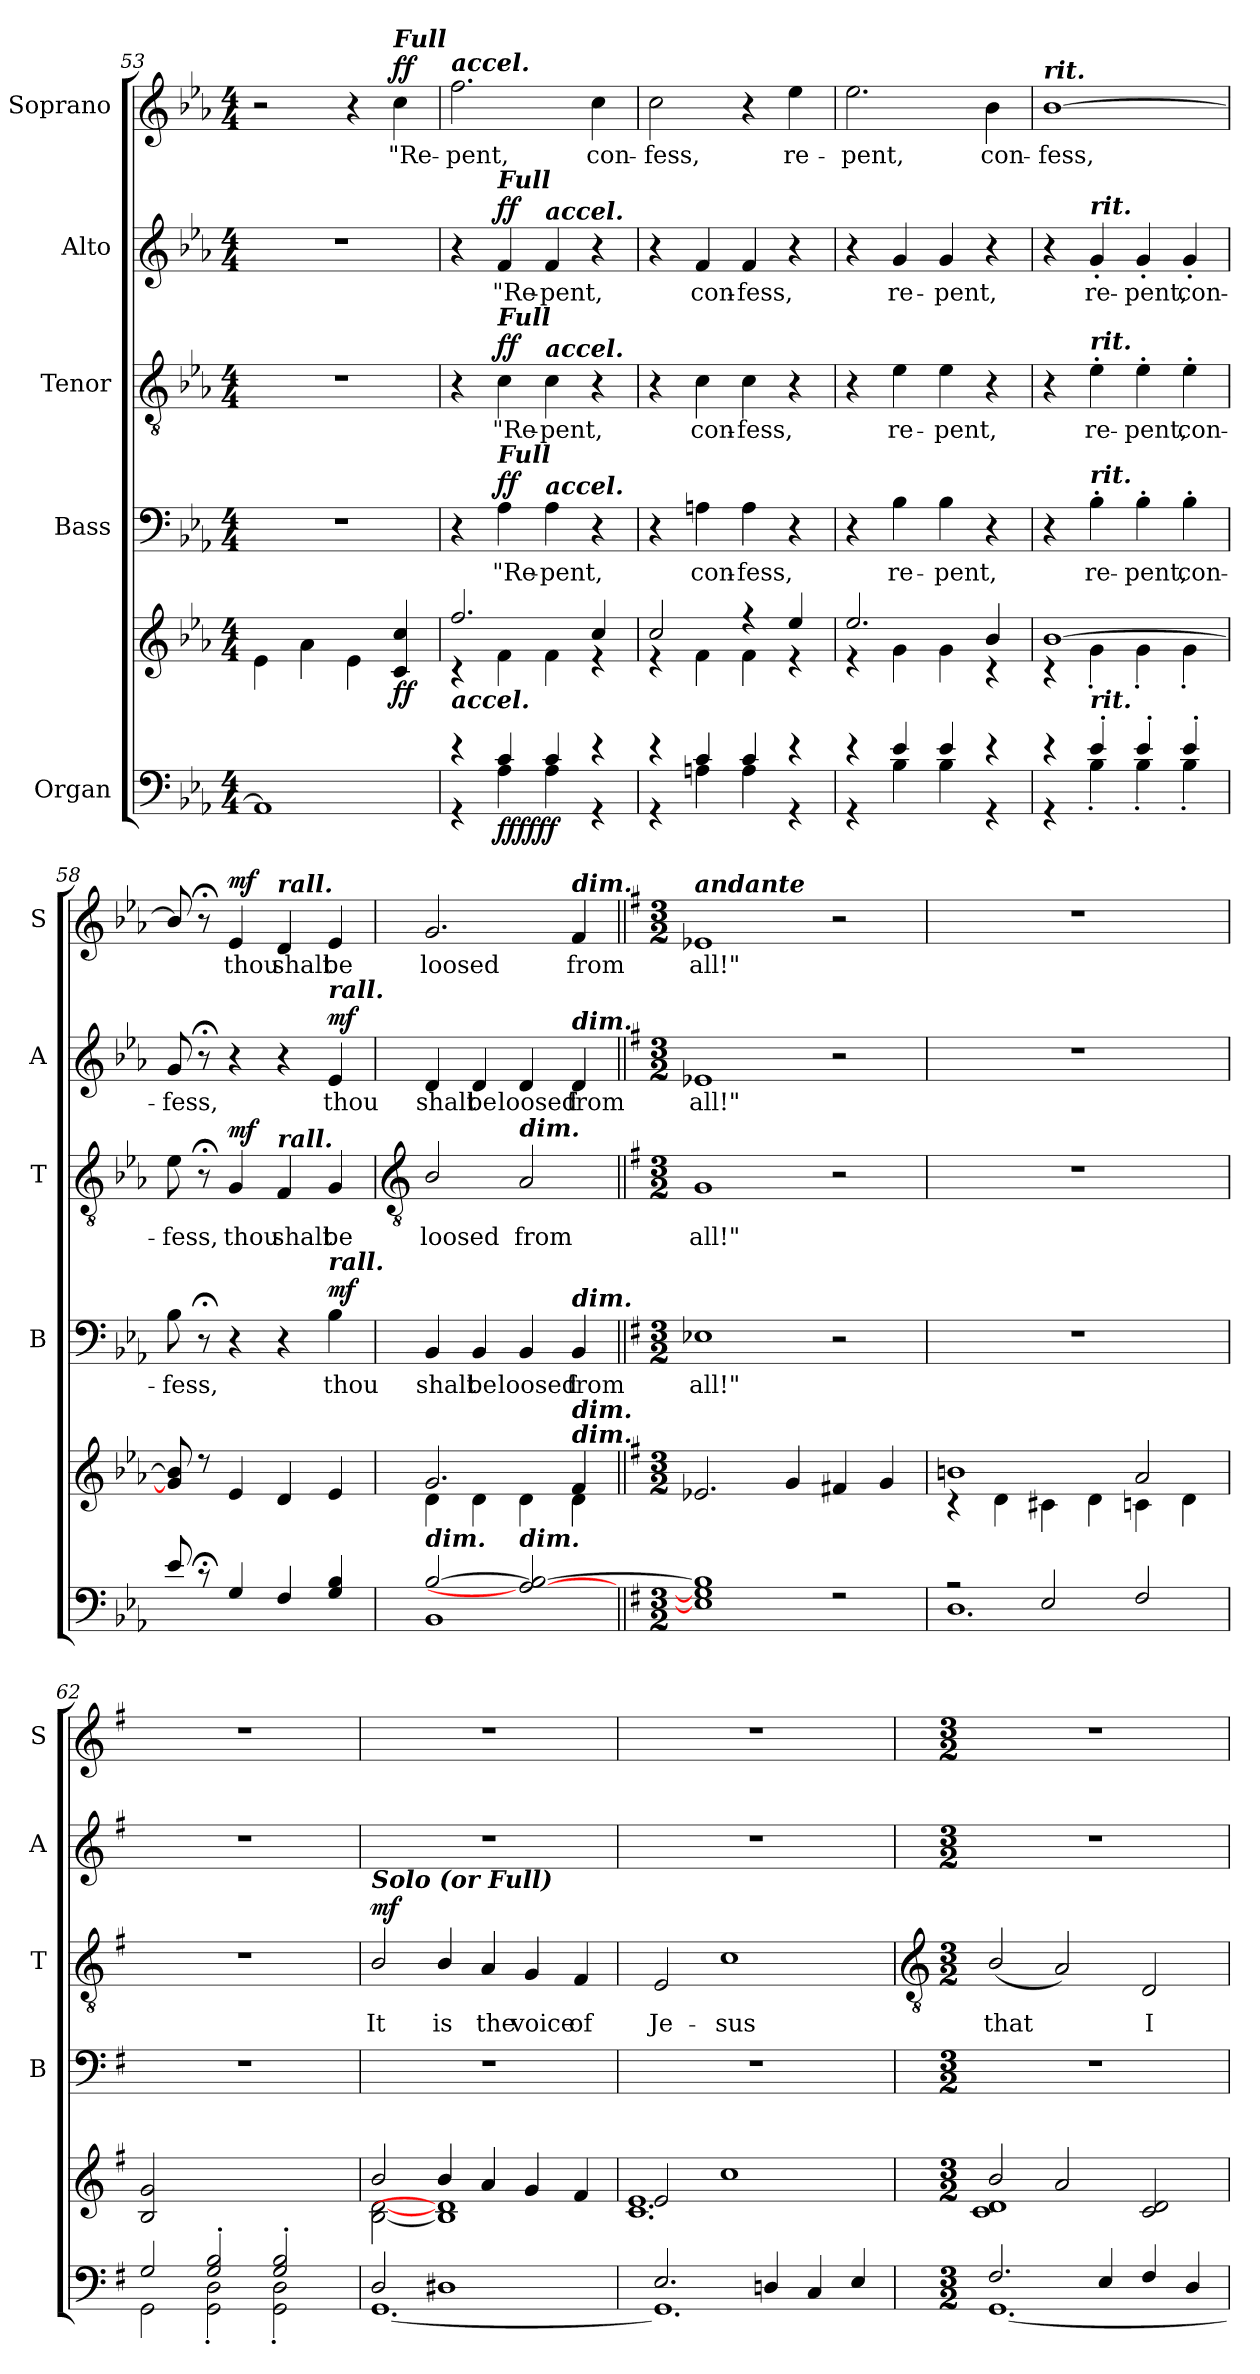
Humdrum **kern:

**kern	**kern	**dynam	**kern	**text	**dynam	**kern	**text	**dynam	**kern	**text	**dynam	**kern	**text	**dynam
*part5	*part5	*part5	*part4	*part4	*part4	*part3	*part3	*part3	*part2	*part2	*part2	*part1	*part1	*part1
*staff6	*staff5	*staff5/6	*staff4	*staff4	*staff4	*staff3	*staff3	*staff3	*staff2	*staff2	*staff2	*staff1	*staff1	*staff1
*I"Organ	*	*	*I"Bass	*	*	*I"Tenor	*	*	*I"Alto	*	*	*I"Soprano	*	*
*	*	*	*I'B	*	*	*I'T	*	*	*I'A	*	*	*I'S	*	*
!!LO:LB:g=z
*clefF4	*clefG2	*	*clefF4	*	*	*clefGv2	*	*	*clefG2	*	*	*clefG2	*	*
*k[b-e-a-]	*k[b-e-a-]	*	*k[b-e-a-]	*	*	*k[b-e-a-]	*	*	*k[b-e-a-]	*	*	*k[b-e-a-]	*	*
*E-:	*E-:	*	*E-:	*	*	*E-:	*	*	*E-:	*	*	*E-:	*	*
*M4/4	*M4/4	*	*M4/4	*	*	*M4/4	*	*	*M4/4	*	*	*M4/4	*	*
=53	=53	=53	=53	=53	=53	=53	=53	=53	=53	=53	=53	=53	=53	=53
*^	*^	*	*	*	*	*	*	*	*	*	*	*	*	*
1ryy	1AA-\]	2.ryy	4e-\	.	1r	.	.	1r	.	.	1r	.	.	2r	.	.
.	.	.	4a-\	.	.	.	.	.	.	.	.	.	.	.	.	.
.	.	.	4e-\	.	.	.	.	.	.	.	.	.	.	4r	.	.
!	!	!	!	!	!	!	!	!	!	!	!	!	!	!LO:TX:a:Bi:t=Full	!	!
!	!	!	!	!LO:DY:b	!	!	!	!	!	!	!	!	!	!	!LO:LY:b	!LO:DY:b
.	.	4c/ 4cc/	4ryy	ff	.	.	.	.	.	.	.	.	.	4cc	"Re-	ff
=54	=54	=54	=54	=54	=54	=54	=54	=54	=54	=54	=54	=54	=54	=54	=54	=54
!	!	!	!	!	!	!	!	!	!	!	!	!	!	!LO:TX:a:Bi:t=accel.	!	!
!	!	!LO:TX:b:Bi:t=accel.	!	!	!	!	!	!	!	!	!	!	!	!	!	!
!	!	!	!	!	!	!	!	!	!	!	!	!	!	!	!LO:LY:b	!
4r	4r	2.ff/	4r	.	4r	.	.	4r	.	.	4r	.	.	2.ff	-pent,	.
!	!	!	!	!	!	!	!	!	!	!	!LO:TX:a:Bi:t=Full	!	!	!	!	!
!	!	!	!	!	!	!	!	!LO:TX:a:Bi:t=Full	!	!	!	!	!	!	!	!
!	!	!	!	!	!LO:TX:a:Bi:t=Full	!	!	!	!	!	!	!	!	!	!	!
!	!	!	!	!LO:DY:b=2	!	!LO:LY:b	!	!	!LO:LY:b	!	!	!LO:LY:b	!	!	!	!
!	!	!	!	!LO:DY:n=1:b=2	!	!	!	!	!	!	!	!	!	!	!	!
!	!	!	!	!LO:DY:n=2:b	!	!	!LO:DY:b	!	!	!LO:DY:b	!	!	!LO:DY:b	!	!	!
4c/	4A-\	.	4f\	ff ff ff	4A-	"Re-	ff	4c	"Re-	ff	4f	"Re-	ff	.	.	.
!	!	!	!	!	!	!	!	!	!	!	!LO:TX:a:Bi:t=accel.	!	!	!	!	!
!	!	!	!	!	!	!	!	!LO:TX:a:Bi:t=accel.	!	!	!	!	!	!	!	!
!	!	!	!	!	!LO:TX:a:Bi:t=accel.	!	!	!	!	!	!	!	!	!	!	!
!	!	!	!	!	!	!LO:LY:b	!	!	!LO:LY:b	!	!	!LO:LY:b	!	!	!	!
4c/	4A-\	.	4f\	.	4A-	-pent,	.	4c	-pent,	.	4f	-pent,	.	.	.	.
!	!	!	!	!	!	!	!	!	!	!	!	!	!	!	!LO:LY:b	!
4r	4r	4cc/	4r	.	4r	.	.	4r	.	.	4r	.	.	4cc	con-	.
=55	=55	=55	=55	=55	=55	=55	=55	=55	=55	=55	=55	=55	=55	=55	=55	=55
!	!	!	!	!	!	!	!	!	!	!	!	!	!	!	!LO:LY:b	!
4r	4r	2cc/	4r	.	4r	.	.	4r	.	.	4r	.	.	2cc	-fess,	.
!	!	!	!	!	!	!LO:LY:b	!	!	!LO:LY:b	!	!	!LO:LY:b	!	!	!	!
4c/	4An\	.	4f\	.	4An	con-	.	4c	con-	.	4f	con-	.	.	.	.
!	!	!	!	!	!	!LO:LY:b	!	!	!LO:LY:b	!	!	!LO:LY:b	!	!	!	!
4c/	4A\	4r	4f\	.	4A	-fess,	.	4c	-fess,	.	4f	-fess,	.	4r	.	.
!	!	!	!	!	!	!	!	!	!	!	!	!	!	!	!LO:LY:b	!
4r	4r	4ee-/	4r	.	4r	.	.	4r	.	.	4r	.	.	4ee-	re-	.
=56	=56	=56	=56	=56	=56	=56	=56	=56	=56	=56	=56	=56	=56	=56	=56	=56
!	!	!	!	!	!	!	!	!	!	!	!	!	!	!	!LO:LY:b	!
4r	4r	2.ee-/	4r	.	4r	.	.	4r	.	.	4r	.	.	2.ee-	-pent,	.
!	!	!	!	!	!	!LO:LY:b	!	!	!LO:LY:b	!	!	!LO:LY:b	!	!	!	!
4e-/	4B-\	.	4g\	.	4B-	re-	.	4e-	re-	.	4g	re-	.	.	.	.
!	!	!	!	!	!	!LO:LY:b	!	!	!LO:LY:b	!	!	!LO:LY:b	!	!	!	!
4e-/	4B-\	.	4g\	.	4B-	-pent,	.	4e-	-pent,	.	4g	-pent,	.	.	.	.
!	!	!	!	!	!	!	!	!	!	!	!	!	!	!	!LO:LY:b	!
4r	4r	4b-/	4r	.	4r	.	.	4r	.	.	4r	.	.	4b-	con-	.
=57	=57	=57	=57	=57	=57	=57	=57	=57	=57	=57	=57	=57	=57	=57	=57	=57
!	!	!	!	!	!	!	!	!	!	!	!	!	!	!LO:TX:a:Bi:t=rit.	!	!
!	!	!	!	!	!	!	!	!	!	!	!	!	!	!	!LO:LY:b	!
4r	4r	[1b-/	4r	.	4r	.	.	4r	.	.	4r	.	.	[1b-	-fess,	.
!	!	!	!	!	!	!	!	!	!	!	!LO:TX:a:Bi:t=rit.	!	!	!	!	!
!	!	!	!	!	!	!	!	!LO:TX:a:Bi:t=rit.	!	!	!	!	!	!	!	!
!	!	!	!	!	!LO:TX:a:Bi:t=rit.	!	!	!	!	!	!	!	!	!	!	!
!LO:TX:a:Bi:t=rit.	!	!	!	!	!	!	!	!	!	!	!	!	!	!	!	!
!	!	!	!	!	!	!LO:LY:b	!	!	!LO:LY:b	!	!	!LO:LY:b	!	!	!	!
4e-'/	4B-'\	.	4g'\	.	4B-'	re-	.	4e-'	re-	.	4g'	re-	.	.	.	.
!	!	!	!	!	!	!LO:LY:b	!	!	!LO:LY:b	!	!	!LO:LY:b	!	!	!	!
4e-'/	4B-'\	.	4g'\	.	4B-'	-pent,	.	4e-'	-pent,	.	4g'	-pent,	.	.	.	.
!	!	!	!	!	!	!LO:LY:b	!	!	!LO:LY:b	!	!	!LO:LY:b	!	!	!	!
4e-'/	4B-'\	.	4g'\	.	4B-'	con-	.	4e-'	con-	.	4g'	con-	.	.	.	.
=58	=58	=58	=58	=58	=58	=58	=58	=58	=58	=58	=58	=58	=58	=58	=58	=58
!	!	!	!	!	!	!LO:LY:b	!	!	!LO:LY:b	!	!	!LO:LY:b	!	!	!	!
8e-/	1ryy	8g/] 8b-/]	1ryy	.	8B-	-fess,	.	8e-	-fess,	.	8g	-fess,	.	8b-/]	.	.
8r;	.	8r	.	.	8r;<	.	.	8r;<	.	.	8r;<	.	.	8r;<	.	.
!	!	!	!	!	!	!	!	!	!LO:LY:b	!LO:DY:b	!	!	!	!	!LO:LY:b	!LO:DY:b
4G/	.	4e-/	.	.	4r	.	.	4G	thou	mf	4r	.	.	4e-	thou	mf
!	!	!	!	!	!	!	!	!	!	!	!	!	!	!LO:TX:a:Bi:t=rall.	!	!
!	!	!	!	!	!	!	!	!LO:TX:a:Bi:t=rall.	!	!	!	!	!	!	!	!
!	!	!	!	!	!	!	!	!	!LO:LY:b	!	!	!	!	!	!LO:LY:b	!
4F/	.	4d/	.	.	4r	.	.	4F	shalt	.	4r	.	.	4d	shalt	.
!	!	!	!	!	!	!	!	!	!	!	!LO:TX:a:Bi:t=rall.	!	!	!	!	!
!	!	!	!	!	!LO:TX:a:Bi:t=rall.	!	!	!	!	!	!	!	!	!	!	!
!	!	!	!	!	!	!LO:LY:b	!LO:DY:b	!	!LO:LY:b	!	!	!LO:LY:b	!LO:DY:b	!	!LO:LY:b	!
4G/ 4B-/	.	4e-/	.	.	4B-	thou	mf	4G	be	.	4e-	thou	mf	4e-	be	.
!!LO:LB:g=z
=59	=59	=59	=59	=59	=59	=59	=59	=59	=59	=59	=59	=59	=59	=59	=59	=59
*	*	*	*	*	*	*	*	*clefGv2	*	*	*	*	*	*	*	*
!LO:TX:a:Bi:t=dim.	!	!	!	!	!	!	!	!	!	!	!	!	!	!	!	!
!	!	!	!	!	!	!LO:LY:b	!	!	!LO:LY:b	!	!	!LO:LY:b	!	!	!LO:LY:b	!
[2B-/	1BB-\	2.g/	4d\	.	4BB-	shalt	.	2B-/	loosed	.	4d	shalt	.	2.g	loosed	.
!	!	!	!	!	!	!LO:LY:b	!	!	!	!	!	!LO:LY:b	!	!	!	!
.	.	.	4d\	.	4BB-	be	.	.	.	.	4d	be	.	.	.	.
!	!	!	!	!	!	!	!	!LO:TX:a:Bi:t=dim.	!	!	!	!	!	!	!	!
!LO:TX:a:Bi:t=dim.	!	!	!	!	!	!	!	!	!	!	!	!	!	!	!	!
!	!	!	!	!	!	!LO:LY:b	!	!	!LO:LY:b	!	!	!LO:LY:b	!	!	!	!
2A-/_ 2B-/_	.	.	4d\	.	4BB-	loosed	.	2A-	from	.	4d	loosed	.	.	.	.
!	!	!	!	!	!	!	!	!	!	!	!	!	!	!LO:TX:a:Bi:t=dim.	!	!
!	!	!	!	!	!	!	!	!	!	!	!LO:TX:a:Bi:t=dim.	!	!	!	!	!
!	!	!	!	!	!LO:TX:a:Bi:t=dim.	!	!	!	!	!	!	!	!	!	!	!
!	!	!LO:TX:a:Bi:t=dim.	!	!	!	!	!	!	!	!	!	!	!	!	!	!
!	!	!LO:TX:a:Bi:t=dim.	!	!	!	!	!	!	!	!	!	!	!	!	!	!
!	!	!	!	!	!	!LO:LY:b	!	!	!	!	!	!LO:LY:b	!	!	!LO:LY:b	!
.	.	4f/	4d\	.	4BB-	from	.	.	.	.	4d	from	.	4f	from	.
=60||	=60||	=60||	=60||	=60||	=60||	=60||	=60||	=60||	=60||	=60||	=60||	=60||	=60||	=60||	=60||	=60||
*k[f#]	*	*k[f#]	*	*	*k[f#]	*	*	*k[f#]	*	*	*k[f#]	*	*	*k[f#]	*	*
*G:	*	*G:	*	*	*G:	*	*	*G:	*	*	*G:	*	*	*G:	*	*
*M3/2	*	*M3/2	*	*	*M3/2	*	*	*M3/2	*	*	*M3/2	*	*	*M3/2	*	*
*	*	*MM126	*	*	*	*	*	*	*	*	*	*	*	*	*	*
!	!	!	!	!	!	!	!	!	!	!	!	!	!	!LO:TX:a:Bi:t=andante	!	!
!	!	!	!	!	!	!LO:LY:b	!	!	!LO:LY:b	!	!	!LO:LY:b	!	!	!LO:LY:b	!
1E-/] 1G/] 1B-/]	1.ryy	2.e-X/	1ryy	.	1E-X	all!"	.	1G	all!"	.	1e-X	all!"	.	1e-X	all!"	.
.	.	4g/	.	.	.	.	.	.	.	.	.	.	.	.	.	.
2r	.	4f#X/	4ryy	.	2r	.	.	2r	.	.	2r	.	.	2r	.	.
.	.	4g/	4ryy	.	.	.	.	.	.	.	.	.	.	.	.	.
=61	=61	=61	=61	=61	=61	=61	=61	=61	=61	=61	=61	=61	=61	=61	=61	=61
!	!	!	!	!	!LO:N:vis=1	!	!	!LO:N:vis=1	!	!	!LO:N:vis=1	!	!	!LO:N:vis=1	!	!
2r	1.D\	1bn/	4r	.	1.r	.	.	1.r	.	.	1.r	.	.	1.r	.	.
.	.	.	4d\	.	.	.	.	.	.	.	.	.	.	.	.	.
2E/	.	.	4c#X\	.	.	.	.	.	.	.	.	.	.	.	.	.
.	.	.	4d\	.	.	.	.	.	.	.	.	.	.	.	.	.
2F#/	.	2a/	4cn\	.	.	.	.	.	.	.	.	.	.	.	.	.
.	.	.	4d\	.	.	.	.	.	.	.	.	.	.	.	.	.
=62	=62	=62	=62	=62	=62	=62	=62	=62	=62	=62	=62	=62	=62	=62	=62	=62
!	!	!	!	!	!LO:N:vis=1	!	!	!LO:N:vis=1	!	!	!LO:N:vis=1	!	!	!LO:N:vis=1	!	!
2G/	2GG\	2B/ 2g/	1ryy	.	1.r	.	.	1.r	.	.	1.r	.	.	1.r	.	.
2G/' 2B/'	2GG\' 2D\'	1ryy	.	.	.	.	.	.	.	.	.	.	.	.	.	.
2G/' 2B/'	2GG\' 2D\'	.	4ryy	.	.	.	.	.	.	.	.	.	.	.	.	.
.	.	.	4ryy	.	.	.	.	.	.	.	.	.	.	.	.	.
=63	=63	=63	=63	=63	=63	=63	=63	=63	=63	=63	=63	=63	=63	=63	=63	=63
!	!	!	!	!	!	!	!	!LO:TX:a:Bi:t=Solo (or Full)	!	!	!	!	!	!	!	!
!	!	!	!	!LO:DY:b=2	!LO:N:vis=1	!	!	!	!LO:LY:b	!	!LO:N:vis=1	!	!	!LO:N:vis=1	!	!
!	!	!	!	!LO:DY:n=1:b	!	!	!	!	!	!	!	!	!	!	!	!
!	!	!	!	!LO:DY:n=2:b	!	!	!	!	!	!LO:DY:b	!	!	!	!	!	!
2D/	[1.GG\	2b/	[2B\ [2d\	mf mf mf	1.r	.	.	2B/	It	mf	1.r	.	.	1.r	.	.
!	!	!	!	!	!	!	!	!	!LO:LY:b	!	!	!	!	!	!	!
1D#X/	.	4b/	1B\] 1d#\]	.	.	.	.	4B/	is	.	.	.	.	.	.	.
!	!	!	!	!	!	!	!	!	!LO:LY:b	!	!	!	!	!	!	!
.	.	4a/	.	.	.	.	.	4A	the	.	.	.	.	.	.	.
!	!	!	!	!	!	!	!	!	!LO:LY:b	!	!	!	!	!	!	!
.	.	4g/	.	.	.	.	.	4G	voice	.	.	.	.	.	.	.
!	!	!	!	!	!	!	!	!	!LO:LY:b	!	!	!	!	!	!	!
.	.	4f#/	.	.	.	.	.	4F#	of	.	.	.	.	.	.	.
=64	=64	=64	=64	=64	=64	=64	=64	=64	=64	=64	=64	=64	=64	=64	=64	=64
!	!	!	!	!	!LO:N:vis=1	!	!	!	!LO:LY:b	!	!LO:N:vis=1	!	!	!LO:N:vis=1	!	!
2.E/	1.GG\]	2e/	1.c\ 1.e\	.	1.r	.	.	2E	Je-	.	1.r	.	.	1.r	.	.
!	!	!	!	!	!	!	!	!	!LO:LY:b	!	!	!	!	!	!	!
.	.	1cc/	.	.	.	.	.	1c	-sus	.	.	.	.	.	.	.
4Dn/	.	.	.	.	.	.	.	.	.	.	.	.	.	.	.	.
4C/	.	.	.	.	.	.	.	.	.	.	.	.	.	.	.	.
4E/	.	.	.	.	.	.	.	.	.	.	.	.	.	.	.	.
!!LO:LB:g=z
=65	=65	=65	=65	=65	=65	=65	=65	=65	=65	=65	=65	=65	=65	=65	=65	=65
*	*	*	*	*	*	*	*	*clefGv2	*	*	*	*	*	*	*	*
*M3/2	*	*M3/2	*	*	*M3/2	*	*	*M3/2	*	*	*M3/2	*	*	*M3/2	*	*
!	!	!	!	!	!	!	!	!	!LO:LY:b	!	!	!	!	!	!	!
2.F#/	[1.GG\	2b/	1c\ 1d\	.	1.r	.	.	(<2B/	that	.	1.r	.	.	1.r	.	.
.	.	2a/	.	.	.	.	.	2A)	.	.	.	.	.	.	.	.
4E/	.	.	.	.	.	.	.	.	.	.	.	.	.	.	.	.
!	!	!	!	!	!	!	!	!	!LO:LY:b	!	!	!	!	!	!	!
4F#/	.	2c/ 2d/	2ryy	.	.	.	.	2D	I	.	.	.	.	.	.	.
4D/	.	.	.	.	.	.	.	.	.	.	.	.	.	.	.	.
*v	*v	*	*	*	*	*	*	*	*	*	*	*	*	*	*	*
*	*v	*v	*	*	*	*	*	*	*	*	*	*	*	*	*
=	=	=	=	=	=	=	=	=	=	=	=	=	=	=
*-	*-	*-	*-	*-	*-	*-	*-	*-	*-	*-	*-	*-	*-	*-
